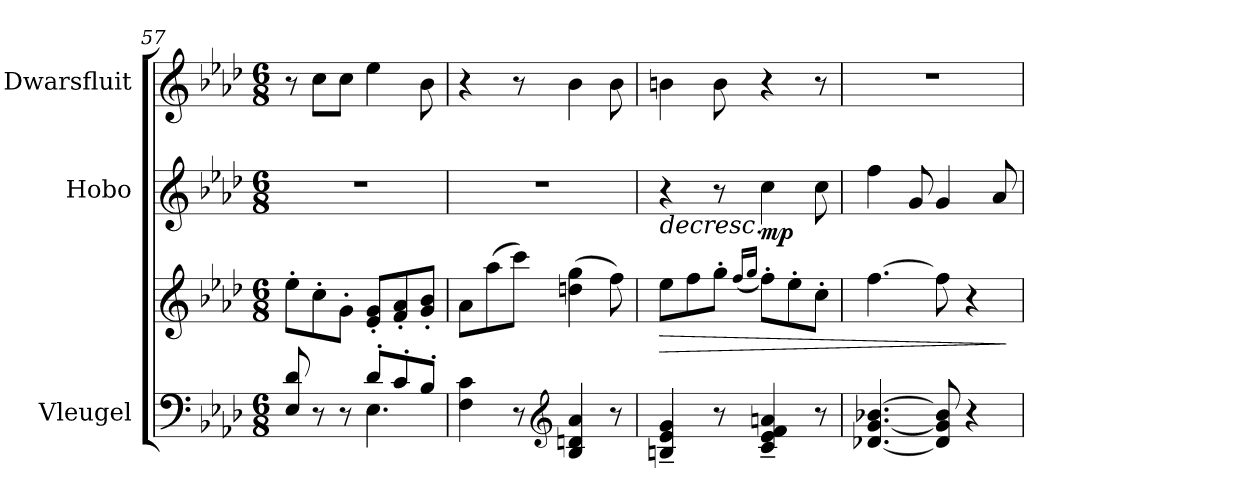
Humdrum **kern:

**kern	**kern	**dynam	**kern	**dynam	**kern
*part3	*part3	*part3	*part2	*part2	*part1
*staff4	*staff3	*staff3/4	*staff2	*staff2	*staff1
*I"Vleugel	*	*	*I"Hobo	*	*I"Dwarsfluit
*	*	*	*I'Ob.	*	*I'Fl.
!!LO:LB:g=z
*clefF4	*clefG2	*	*clefG2	*	*clefG2
*k[b-e-a-d-]	*k[b-e-a-d-]	*	*k[b-e-a-d-]	*	*k[b-e-a-d-]
*M6/8	*M6/8	*	*M6/8	*	*M6/8
=57	=57	=57	=57	=57	=57
*^	*	*	*	*	*
8E-/ 8d-/	4.ryy	8ee-'\L	.	2.r	.	8r
8r	.	8cc'\	.	.	.	8cc\L
8r	.	8g'\J	.	.	.	8cc\J
8d-'/L	4.E-\	8e-/' 8g/'L	.	.	.	4ee-\
8c'/	.	8f/' 8a-/'	.	.	.	.
8B-'/J	.	8g/' 8b-/'J	.	.	.	8b-\
*v	*v	*	*	*	*	*
=58	=58	=58	=58	=58	=58
4F\ 4c\	8a-\L	.	2.r	.	4r
.	(8aa-\	.	.	.	.
8r	8ccc\J)	.	.	.	8r
*clefG2	*	*	*	*	*
4B-/ 4dn/ 4a-/	(4ddn\ 4gg\	.	.	.	4b-\
8r	8ff\)	.	.	.	8b-\
=59	=59	=59	=59	=59	=59
!	!	!LO:HP:b	!	!LO:HP:b	!
4Bn/~ 4e-/~ 4g/~	8ee-\L	>	4r	>	4bn\
.	8ff\	.	.	.	.
8r	8gg'\J	.	8r	.	8b\
.	(16qff/LL	.	.	.	.
.	16qgg/JJ	.	.	.	.
!	!	!	!	!LO:DY:b	!
4c/~ 4e-/~ 4f/~ 4an/~	8ff'\L)	.	4cc\	mp	4r
.	8ee-'\	.	.	.	.
8r	8cc'\J	.	8cc\	.	8r
=60	=60	=60	=60	=60	=60
[4.d-X/ [4.g/ [4.b-X/	[4.ff\	.	4ff\	.	2.r
.	.	.	8g/	.	.
8d-/] 8g/] 8b-/]	8ff\]	.	4g/	.	.
4r	4r	.	.	.	.
.	.	.	8a-/	.	.
.	.	]	.	]	.
=	=	=	=	=	=
*-	*-	*-	*-	*-	*-
